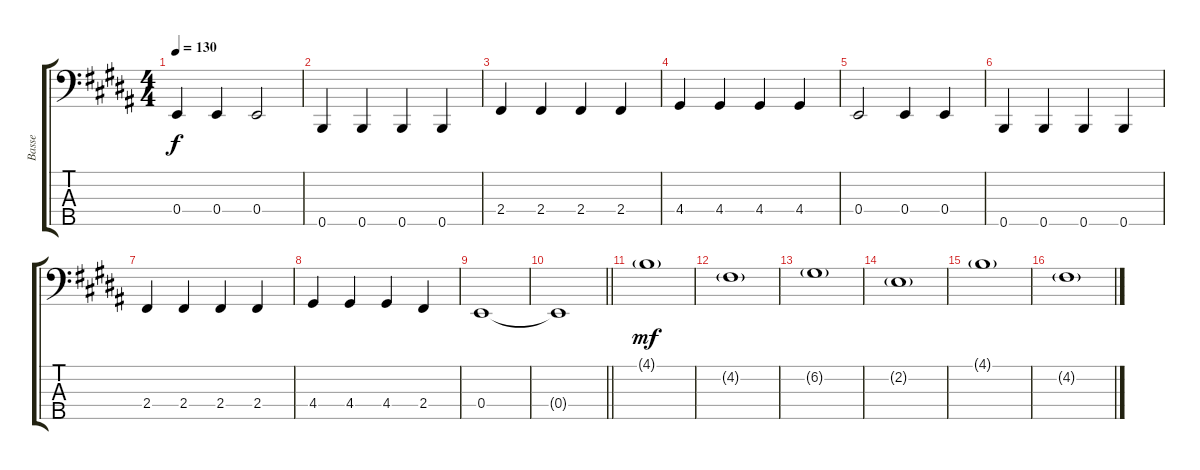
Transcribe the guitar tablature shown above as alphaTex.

\track ("Basse" "Basse") {instrument electricbassfinger}
\staff {score tabs}
\tuning (G2 D2 A1 E1 B0) {hide}
\ts (4 4)
\tempo 130
\clef f4
\ks b
0.4.4{dy f} 0.4.4 0.4.2 |
0.5.4 0.5.4 0.5.4 0.5.4 |
2.4.4 2.4.4 2.4.4 2.4.4 |
4.4.4 4.4.4 4.4.4 4.4.4 |
0.4.2 0.4.4 0.4.4 |
0.5.4 0.5.4 0.5.4 0.5.4 |
2.4.4 2.4.4 2.4.4 2.4.4 |
4.4.4 4.4.4 4.4.4 2.4.4 |
0.4.1 |
\barLineRight lightlight
0.4{t}.1 |
4.1{g}.1{dy mf} |
4.2{g}.1 |
6.2{g}.1 |
2.2{g}.1 |
4.1{g}.1 |
4.2{g}.1
